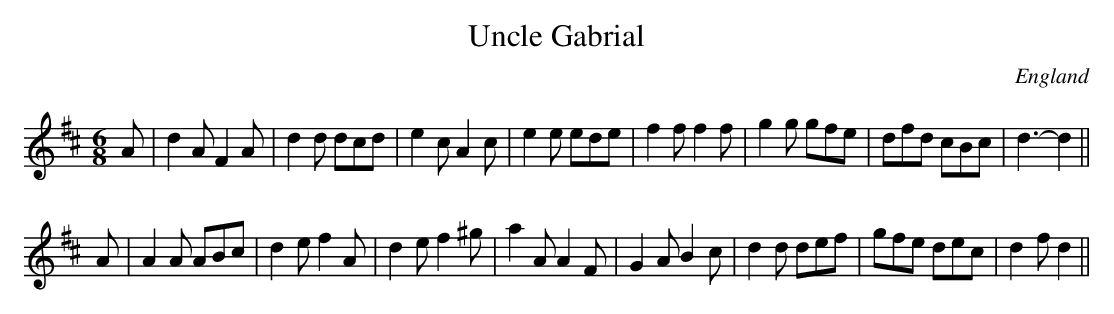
X:1
T:Uncle Gabrial
L:1/8
M:6/8
O:England
K:D
A | d2A F2A | d2d dcd | e2c A2c | e2e ede | f2f f2f | g2g gfe | dfd cBc | d3- d2 ||
A | A2A ABc | d2e f2A | d2e f2^g | a2A A2F | G2A B2c | d2d def | gfe dec | d2f d2 ||
